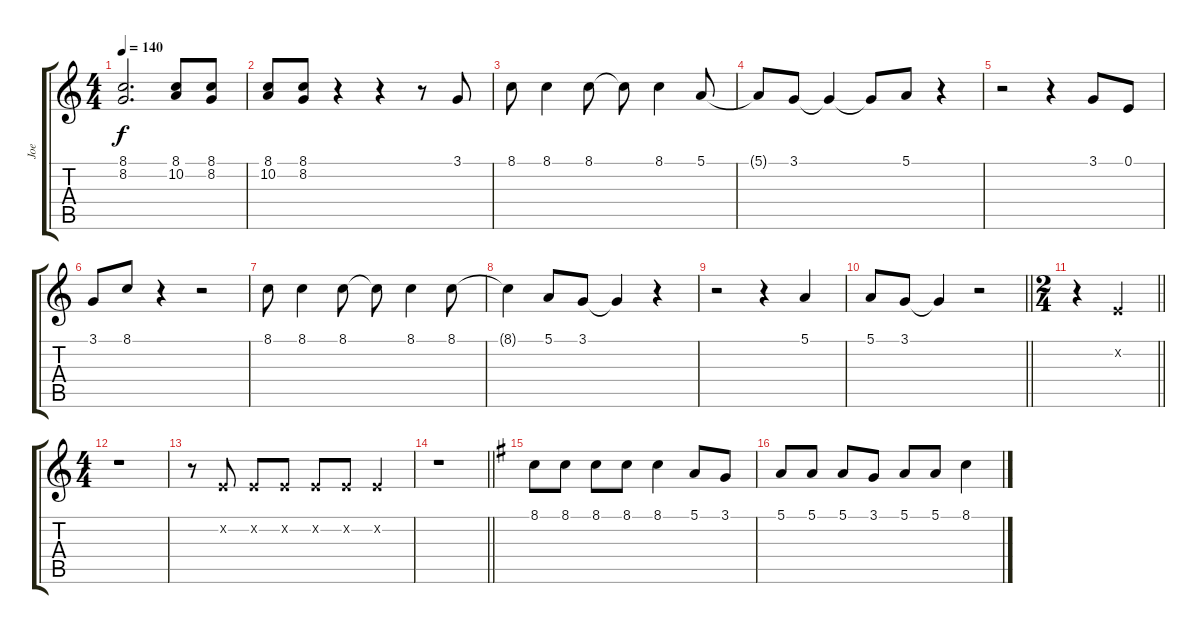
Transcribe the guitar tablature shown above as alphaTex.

\track ("Joe" "Joe") {instrument lead1square}
\staff {score tabs}
\tuning (E4 B3 G3 D3 A2 E2) {hide}
\ts (4 4)
\tempo 140
\clef g2
\ks c
(8.1{t} 8.2{t}).2{d dy f} (8.1 10.2).8 (8.1 8.2).8 |
(8.1 10.2).8 (8.1 8.2).8 r.4 r.4 r.8 3.1.8 |
8.1.8 8.1.4 8.1.8 8.1{t}.8 8.1.4 5.1.8 |
5.1{t}.8 3.1.8 3.1{t}.4 3.1{t}.8 5.1.8 r.4 |
r.2 r.4 3.1.8 0.1.8 |
3.1.8 8.1.8 r.4 r.2 |
8.1.8 8.1.4 8.1.8 8.1{t}.8 8.1.4 8.1.8 |
8.1{t}.4 5.1.8 3.1.8 3.1{t}.4 r.4 |
r.2 r.4 5.1.4 |
\barLineRight lightlight
5.1.8 3.1.8 3.1{t}.4 r.2 |
\ts (2 4)
\barLineRight lightlight
r.4 5.2{x}.4 |
\ts (4 4)
r.1 |
r.8 5.2{x}.8 5.2{x}.8 5.2{x}.8 5.2{x}.8 5.2{x}.8 5.2{x}.4 |
\barLineRight lightlight
r.1 |
\ks g
8.1.8 8.1.8 8.1.8 8.1.8 8.1.4 5.1.8 3.1.8 |
5.1.8 5.1.8 5.1.8 3.1.8 5.1.8 5.1.8 8.1.4
